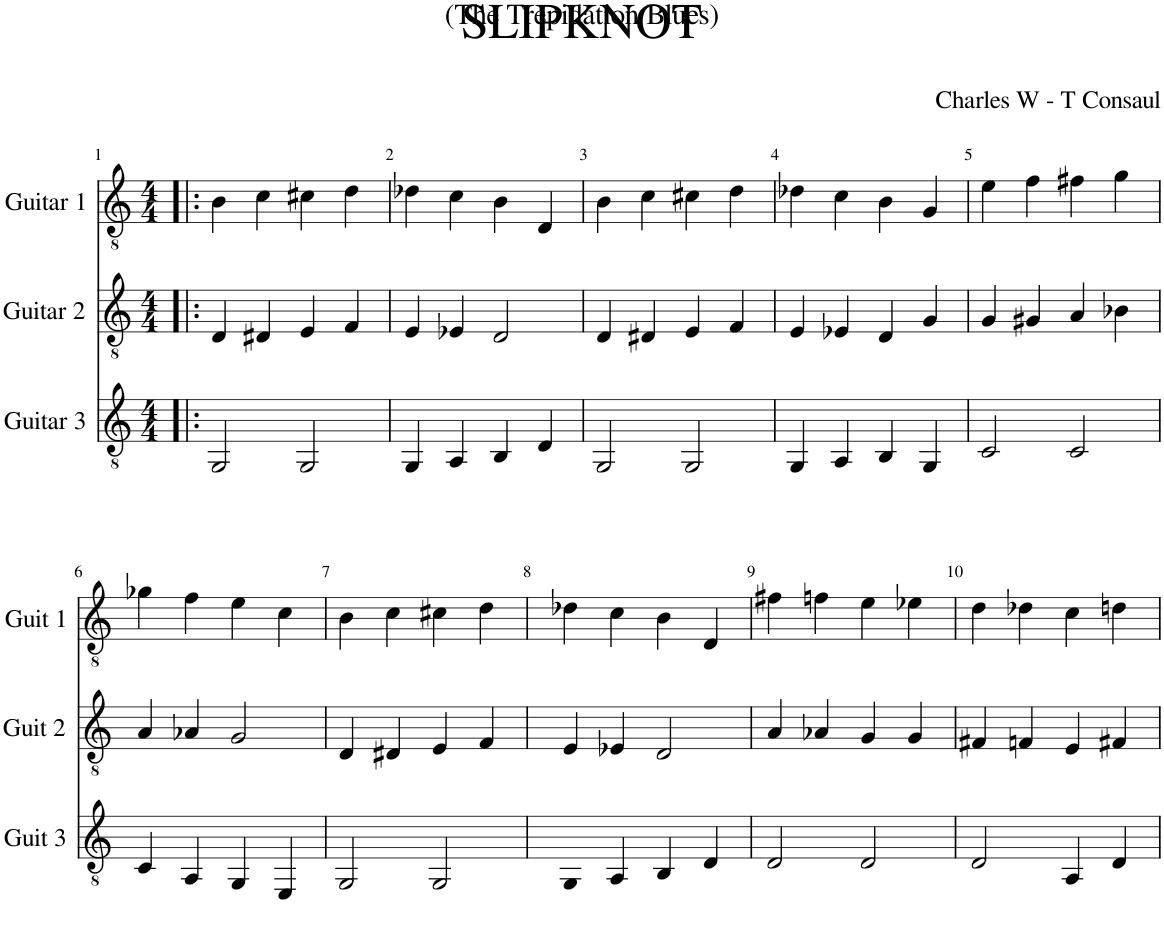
**kern	**kern	**kern
*part3	*part2	*part1
*staff3	*staff2	*staff1
*I"Guitar 3	*I"Guitar 2	*I"Guitar 1
*I'Guit 3	*I'Guit 2	*I'Guit 1
*clefGv2	*clefGv2	*clefGv2
*k[]	*k[]	*k[]
*M4/4	*M4/4	*M4/4
=1!|:	=1!|:	=1!|:
2GG/	4D/	4B\
.	4D#X/	4c\
2GG/	4E/	4c#X\
.	4F/	4d\
=2	=2	=2
4GG/	4E/	4d-X\
4AA/	4E-X/	4c\
4BB/	2D/	4B\
4D/	.	4D/
=3	=3	=3
2GG/	4D/	4B\
.	4D#X/	4c\
2GG/	4E/	4c#X\
.	4F/	4d\
=4	=4	=4
4GG/	4E/	4d-X\
4AA/	4E-X/	4c\
4BB/	4D/	4B\
4GG/	4G/	4G/
=5	=5	=5
2C/	4G/	4e\
.	4G#X/	4f\
2C/	4A/	4f#X\
.	4B-X\	4g\
!!LO:LB:g=z
=6	=6	=6
4C/	4A/	4g-X\
4AA/	4A-X/	4f\
4GG/	2G/	4e\
4EE/	.	4c\
=7	=7	=7
2GG/	4D/	4B\
.	4D#X/	4c\
2GG/	4E/	4c#X\
.	4F/	4d\
=8	=8	=8
4GG/	4E/	4d-X\
4AA/	4E-X/	4c\
4BB/	2D/	4B\
4D/	.	4D/
=9	=9	=9
2D/	4A/	4f#X\
.	4A-X/	4fn\
2D/	4G/	4e\
.	4G/	4e-X\
=10	=10	=10
2D/	4F#X/	4d\
.	4Fn/	4d-X\
4AA/	4E/	4c\
4D/	4F#X/	4dn\
=	=	=
*-	*-	*-
